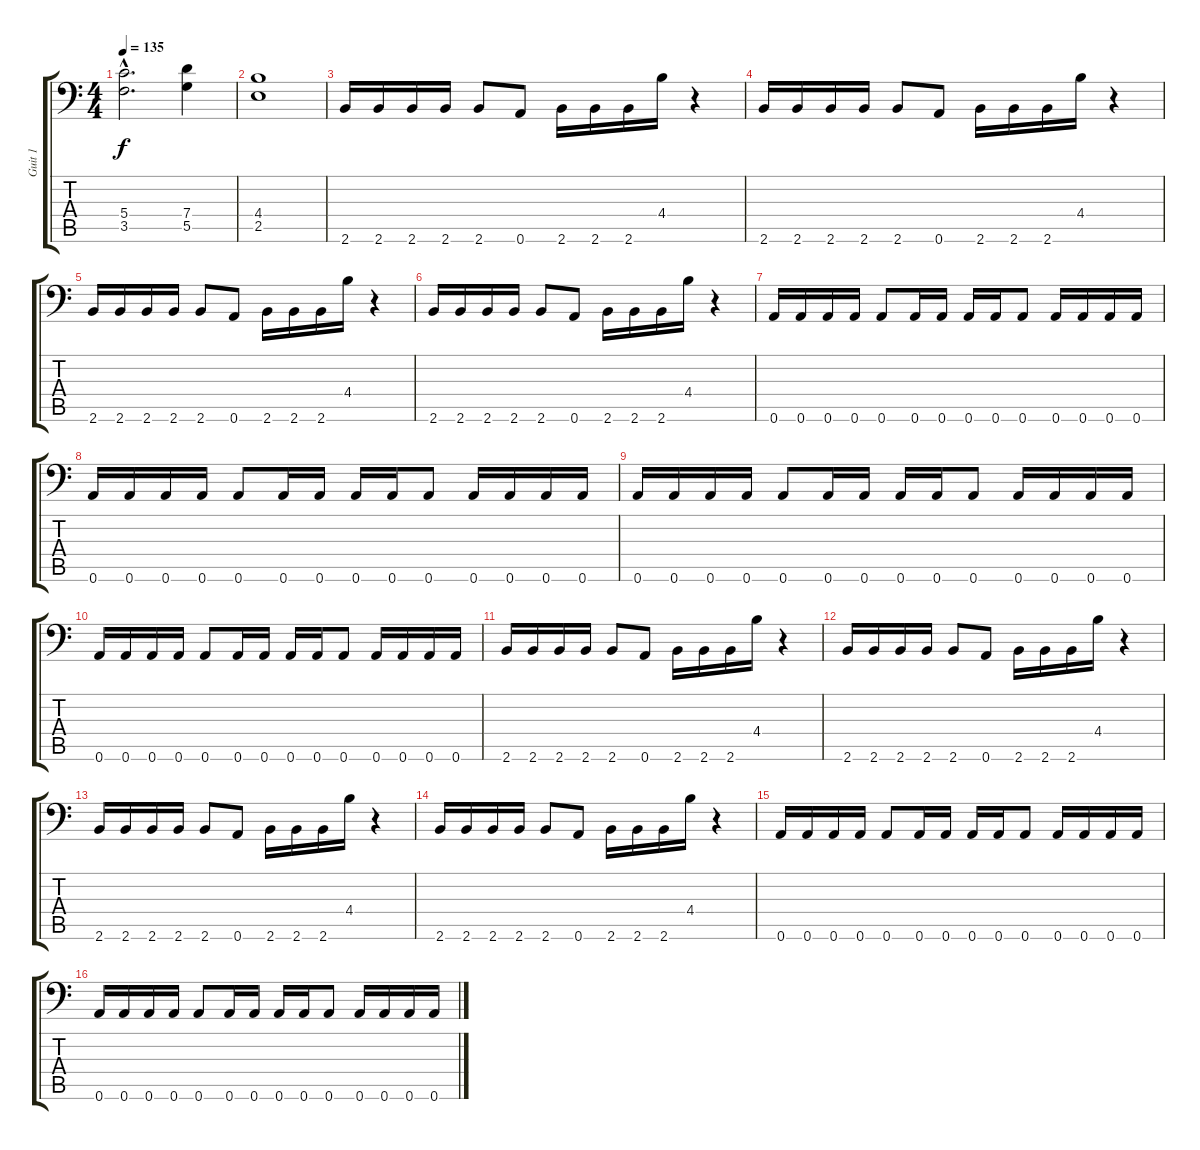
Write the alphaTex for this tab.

\track ("Guit 1" "Guit 1") {instrument distortionguitar}
\staff {score tabs}
\tuning (A3 E3 C3 G2 D2 A1) {hide}
\ts (4 4)
\tempo 135
\clef f4
\ks c
(5.4{hac} 3.5{hac}).2{d dy f} (7.4 5.5).4 |
(4.4 2.5).1 |
2.6.16 2.6.16 2.6.16 2.6.16 2.6.8 0.6.8 2.6.16 2.6.16 2.6.16 4.4.16 r.4 |
2.6.16 2.6.16 2.6.16 2.6.16 2.6.8 0.6.8 2.6.16 2.6.16 2.6.16 4.4.16 r.4 |
2.6.16 2.6.16 2.6.16 2.6.16 2.6.8 0.6.8 2.6.16 2.6.16 2.6.16 4.4.16 r.4 |
2.6.16 2.6.16 2.6.16 2.6.16 2.6.8 0.6.8 2.6.16 2.6.16 2.6.16 4.4.16 r.4 |
0.6.16 0.6.16 0.6.16 0.6.16 0.6.8 0.6.16 0.6.16 0.6.16 0.6.16 0.6.8 0.6.16 0.6.16 0.6.16 0.6.16 |
0.6.16 0.6.16 0.6.16 0.6.16 0.6.8 0.6.16 0.6.16 0.6.16 0.6.16 0.6.8 0.6.16 0.6.16 0.6.16 0.6.16 |
0.6.16 0.6.16 0.6.16 0.6.16 0.6.8 0.6.16 0.6.16 0.6.16 0.6.16 0.6.8 0.6.16 0.6.16 0.6.16 0.6.16 |
0.6.16 0.6.16 0.6.16 0.6.16 0.6.8 0.6.16 0.6.16 0.6.16 0.6.16 0.6.8 0.6.16 0.6.16 0.6.16 0.6.16 |
2.6.16 2.6.16 2.6.16 2.6.16 2.6.8 0.6.8 2.6.16 2.6.16 2.6.16 4.4.16 r.4 |
2.6.16 2.6.16 2.6.16 2.6.16 2.6.8 0.6.8 2.6.16 2.6.16 2.6.16 4.4.16 r.4 |
2.6.16 2.6.16 2.6.16 2.6.16 2.6.8 0.6.8 2.6.16 2.6.16 2.6.16 4.4.16 r.4 |
2.6.16 2.6.16 2.6.16 2.6.16 2.6.8 0.6.8 2.6.16 2.6.16 2.6.16 4.4.16 r.4 |
0.6.16 0.6.16 0.6.16 0.6.16 0.6.8 0.6.16 0.6.16 0.6.16 0.6.16 0.6.8 0.6.16 0.6.16 0.6.16 0.6.16 |
0.6.16 0.6.16 0.6.16 0.6.16 0.6.8 0.6.16 0.6.16 0.6.16 0.6.16 0.6.8 0.6.16 0.6.16 0.6.16 0.6.16
